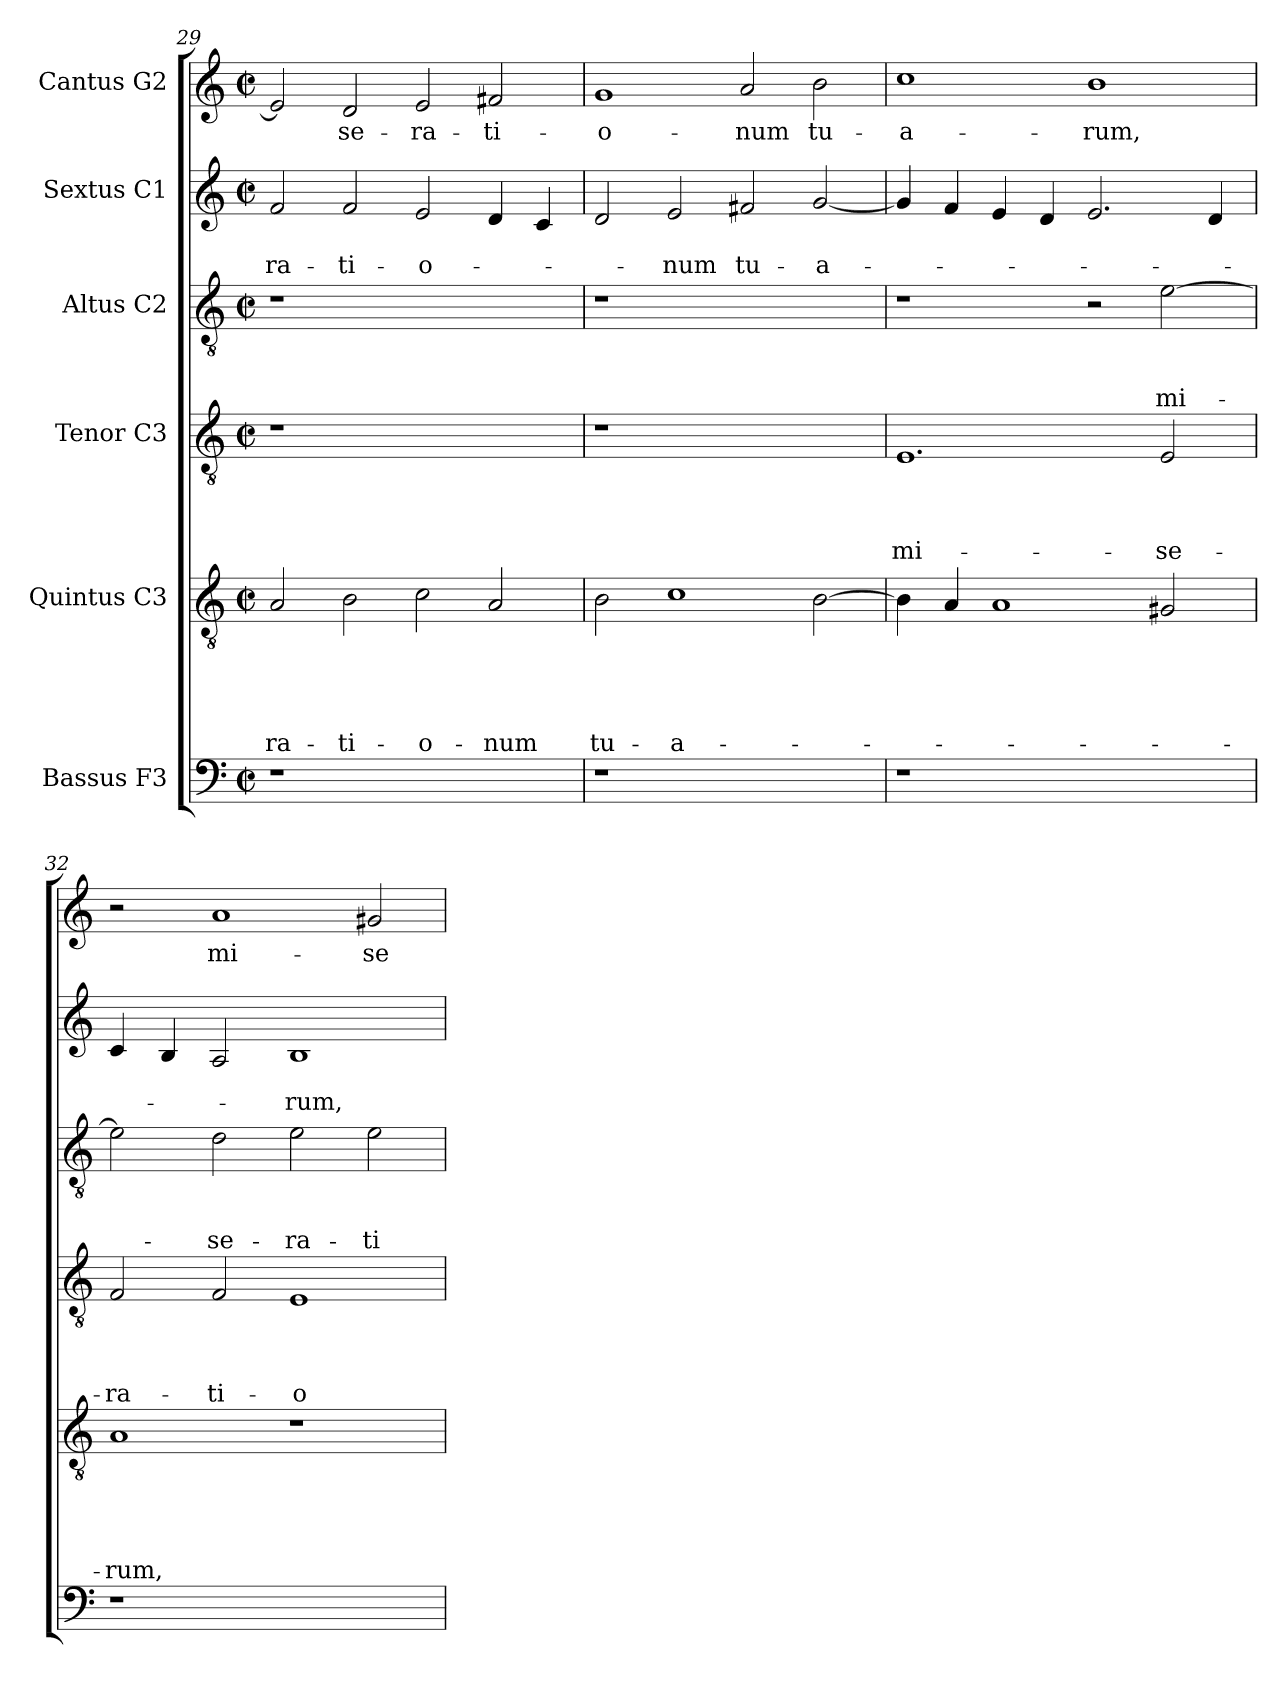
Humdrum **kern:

**kern	**kern	**text	**text	**text	**text	**text	**kern	**text	**text	**text	**text	**kern	**text	**text	**text	**kern	**text	**text	**kern	**text
*part6	*part5	*part5	*part5	*part5	*part5	*part5	*part4	*part4	*part4	*part4	*part4	*part3	*part3	*part3	*part3	*part2	*part2	*part2	*part1	*part1
*staff6	*staff5	*staff5	*staff5	*staff5	*staff5	*staff5	*staff4	*staff4	*staff4	*staff4	*staff4	*staff3	*staff3	*staff3	*staff3	*staff2	*staff2	*staff2	*staff1	*staff1
*I"Bassus F3	*I"Quintus C3	*	*	*	*	*	*I"Tenor C3	*	*	*	*	*I"Altus C2	*	*	*	*I"Sextus C1	*	*	*I"Cantus G2	*
*clefF4	*clefGv2	*	*	*	*	*	*clefGv2	*	*	*	*	*clefGv2	*	*	*	*clefG2	*	*	*clefG2	*
*k[]	*k[]	*	*	*	*	*	*k[]	*	*	*	*	*k[]	*	*	*	*k[]	*	*	*k[]	*
*C:	*C:	*	*	*	*	*	*C:	*	*	*	*	*C:	*	*	*	*C:	*	*	*C:	*
*M2/2	*M2/2	*	*	*	*	*	*M2/2	*	*	*	*	*M2/2	*	*	*	*M2/2	*	*	*M2/2	*
*met(c|)	*met(c|)	*	*	*	*	*	*met(c|)	*	*	*	*	*met(c|)	*	*	*	*met(c|)	*	*	*met(c|)	*
=29	=29	=29	=29	=29	=29	=29	=29	=29	=29	=29	=29	=29	=29	=29	=29	=29	=29	=29	=29	=29
!	!	!	!	!	!	!LO:LY:b	!	!	!	!	!	!	!	!	!	!	!	!LO:LY:b	!	!
1r	2A/	.	.	.	.	-ra-	1r	.	.	.	.	1r	.	.	.	2f/	.	-ra-	2e/]	.
!	!	!	!	!	!	!LO:LY:b	!	!	!	!	!	!	!	!	!	!	!	!LO:LY:b	!	!LO:LY:b
.	2B\	.	.	.	.	-ti-	.	.	.	.	.	.	.	.	.	2f/	.	-ti-	2d/	-se-
!	!	!	!	!	!	!LO:LY:b	!	!	!	!	!	!	!	!	!	!	!	!LO:LY:b	!	!LO:LY:b
1ryy	2c\	.	.	.	.	-o-	1ryy	.	.	.	.	1ryy	.	.	.	2e/	.	-o-	2e/	-ra-
!	!	!	!	!	!	!LO:LY:b	!	!	!	!	!	!	!	!	!	!	!	!	!	!LO:LY:b
.	2A/	.	.	.	.	-num	.	.	.	.	.	.	.	.	.	4d/	.	.	2f#X/	-ti-
.	.	.	.	.	.	.	.	.	.	.	.	.	.	.	.	4c/	.	.	.	.
=30	=30	=30	=30	=30	=30	=30	=30	=30	=30	=30	=30	=30	=30	=30	=30	=30	=30	=30	=30	=30
!	!	!	!	!	!	!LO:LY:b	!	!	!	!	!	!	!	!	!	!	!	!	!	!LO:LY:b
1r	2B\	.	.	.	.	tu-	1r	.	.	.	.	1r	.	.	.	2d/	.	.	1g	-o-
!	!	!	!	!	!	!LO:LY:b	!	!	!	!	!	!	!	!	!	!	!	!LO:LY:b	!	!
.	1c	.	.	.	.	-a-	.	.	.	.	.	.	.	.	.	2e/	.	-num	.	.
!	!	!	!	!	!	!	!	!	!	!	!	!	!	!	!	!	!	!LO:LY:b	!	!LO:LY:b
1ryy	.	.	.	.	.	.	1ryy	.	.	.	.	1ryy	.	.	.	2f#X/	.	tu-	2a/	-num
!	!	!	!	!	!	!	!	!	!	!	!	!	!	!	!	!	!	!LO:LY:b	!	!LO:LY:b
.	[2B\	.	.	.	.	.	.	.	.	.	.	.	.	.	.	[2g/	.	-a-	2b\	tu-
!!LO:PB:g=z
=31	=31	=31	=31	=31	=31	=31	=31	=31	=31	=31	=31	=31	=31	=31	=31	=31	=31	=31	=31	=31
!	!	!	!	!	!	!	!	!	!	!	!LO:LY:b	!	!	!	!	!	!	!	!	!LO:LY:b
1r	4B\]	.	.	.	.	.	1.E	.	.	.	mi-	1r	.	.	.	4g/]	.	.	1cc	-a-
.	4A/	.	.	.	.	.	.	.	.	.	.	.	.	.	.	4f/	.	.	.	.
.	1A	.	.	.	.	.	.	.	.	.	.	.	.	.	.	4e/	.	.	.	.
.	.	.	.	.	.	.	.	.	.	.	.	.	.	.	.	4d/	.	.	.	.
!	!	!	!	!	!	!	!	!	!	!	!	!	!	!	!	!	!	!	!	!LO:LY:b
1ryy	.	.	.	.	.	.	.	.	.	.	.	2r	.	.	.	2.e/	.	.	1b	-rum,
!	!	!	!	!	!	!	!	!	!	!	!LO:LY:b	!	!	!	!LO:LY:b	!	!	!	!	!
.	2G#X/	.	.	.	.	.	2E/	.	.	.	-se-	[2e\	.	.	mi-	.	.	.	.	.
.	.	.	.	.	.	.	.	.	.	.	.	.	.	.	.	4d/	.	.	.	.
=32	=32	=32	=32	=32	=32	=32	=32	=32	=32	=32	=32	=32	=32	=32	=32	=32	=32	=32	=32	=32
!	!	!	!	!	!	!LO:LY:b	!	!	!	!	!LO:LY:b	!	!	!	!	!	!	!	!	!
1r	1A	.	.	.	.	-rum,	2F/	.	.	.	-ra-	2e\]	.	.	.	4c/	.	.	2r	.
.	.	.	.	.	.	.	.	.	.	.	.	.	.	.	.	4B/	.	.	.	.
!	!	!	!	!	!	!	!	!	!	!	!LO:LY:b	!	!	!	!LO:LY:b	!	!	!	!	!LO:LY:b
.	.	.	.	.	.	.	2F/	.	.	.	-ti-	2d\	.	.	-se-	2A/	.	.	1a	mi-
!	!	!	!	!	!	!	!	!	!	!	!LO:LY:b	!	!	!	!LO:LY:b	!	!	!LO:LY:b	!	!
1ryy	1r	.	.	.	.	.	1E	.	.	.	-o-	2e\	.	.	-ra-	1B	.	-rum,	.	.
!	!	!	!	!	!	!	!	!	!	!	!	!	!	!	!LO:LY:b	!	!	!	!	!LO:LY:b
.	.	.	.	.	.	.	.	.	.	.	.	2e\	.	.	-ti-	.	.	.	2g#X/	-se-
=	=	=	=	=	=	=	=	=	=	=	=	=	=	=	=	=	=	=	=	=
*-	*-	*-	*-	*-	*-	*-	*-	*-	*-	*-	*-	*-	*-	*-	*-	*-	*-	*-	*-	*-
